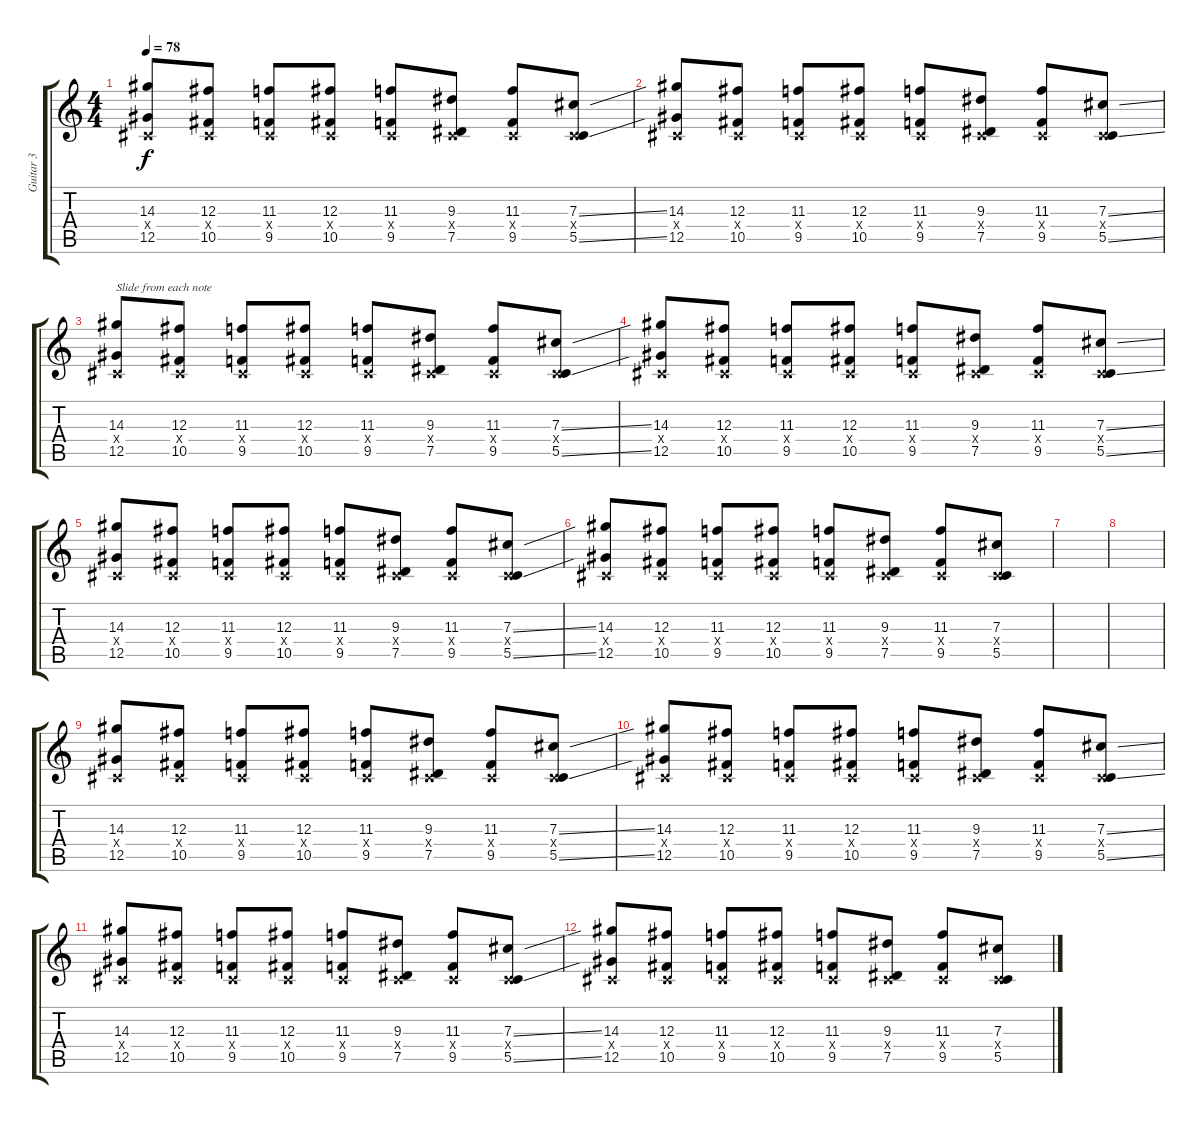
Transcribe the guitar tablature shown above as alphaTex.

\track ("Guitar 3" "Guitar 3") {instrument overdrivenguitar}
\staff {score tabs}
\tuning (Eb4 Bb3 Gb3 Db3 Ab2 Db2) {hide}
\ts (4 4)
\tempo 78
\clef g2
\ks c
(14.3 0.4{x} 12.5).8{dy f} (12.3 0.4{x} 10.5).8 (11.3 0.4{x} 9.5).8 (12.3 0.4{x} 10.5).8 (11.3 0.4{x} 9.5).8 (9.3 0.4{x} 7.5).8 (11.3 0.4{x} 9.5).8 (7.3{ss} 0.4{x} 5.5{ss}).8 |
(14.3 0.4{x} 12.5).8 (12.3 0.4{x} 10.5).8 (11.3 0.4{x} 9.5).8 (12.3 0.4{x} 10.5).8 (11.3 0.4{x} 9.5).8 (9.3 0.4{x} 7.5).8 (11.3 0.4{x} 9.5).8 (7.3{ss} 0.4{x} 5.5{ss}).8 |
(14.3 0.4{x} 12.5).8{txt "Slide from each note"} (12.3 0.4{x} 10.5).8 (11.3 0.4{x} 9.5).8 (12.3 0.4{x} 10.5).8 (11.3 0.4{x} 9.5).8 (9.3 0.4{x} 7.5).8 (11.3 0.4{x} 9.5).8 (7.3{ss} 0.4{x} 5.5{ss}).8 |
(14.3 0.4{x} 12.5).8 (12.3 0.4{x} 10.5).8 (11.3 0.4{x} 9.5).8 (12.3 0.4{x} 10.5).8 (11.3 0.4{x} 9.5).8 (9.3 0.4{x} 7.5).8 (11.3 0.4{x} 9.5).8 (7.3{ss} 0.4{x} 5.5{ss}).8 |
(14.3 0.4{x} 12.5).8 (12.3 0.4{x} 10.5).8 (11.3 0.4{x} 9.5).8 (12.3 0.4{x} 10.5).8 (11.3 0.4{x} 9.5).8 (9.3 0.4{x} 7.5).8 (11.3 0.4{x} 9.5).8 (7.3{ss} 0.4{x} 5.5{ss}).8 |
(14.3 0.4{x} 12.5).8 (12.3 0.4{x} 10.5).8 (11.3 0.4{x} 9.5).8 (12.3 0.4{x} 10.5).8 (11.3 0.4{x} 9.5).8 (9.3 0.4{x} 7.5).8 (11.3 0.4{x} 9.5).8 (7.3 0.4{x} 5.5).8 |
|
|
(14.3 0.4{x} 12.5).8{volume 6} (12.3 0.4{x} 10.5).8 (11.3 0.4{x} 9.5).8 (12.3 0.4{x} 10.5).8 (11.3 0.4{x} 9.5).8 (9.3 0.4{x} 7.5).8 (11.3 0.4{x} 9.5).8 (7.3{ss} 0.4{x} 5.5{ss}).8 |
(14.3 0.4{x} 12.5).8 (12.3 0.4{x} 10.5).8 (11.3 0.4{x} 9.5).8 (12.3 0.4{x} 10.5).8 (11.3 0.4{x} 9.5).8 (9.3 0.4{x} 7.5).8 (11.3 0.4{x} 9.5).8 (7.3{ss} 0.4{x} 5.5{ss}).8{volume 4} |
(14.3 0.4{x} 12.5).8 (12.3 0.4{x} 10.5).8 (11.3 0.4{x} 9.5).8 (12.3 0.4{x} 10.5).8{volume 3} (11.3 0.4{x} 9.5).8 (9.3 0.4{x} 7.5).8 (11.3 0.4{x} 9.5).8 (7.3{ss} 0.4{x} 5.5{ss}).8 |
(14.3 0.4{x} 12.5).8 (12.3 0.4{x} 10.5).8 (11.3 0.4{x} 9.5).8 (12.3 0.4{x} 10.5).8 (11.3 0.4{x} 9.5).8{volume 1} (9.3 0.4{x} 7.5).8 (11.3 0.4{x} 9.5).8 (7.3 0.4{x} 5.5).8
